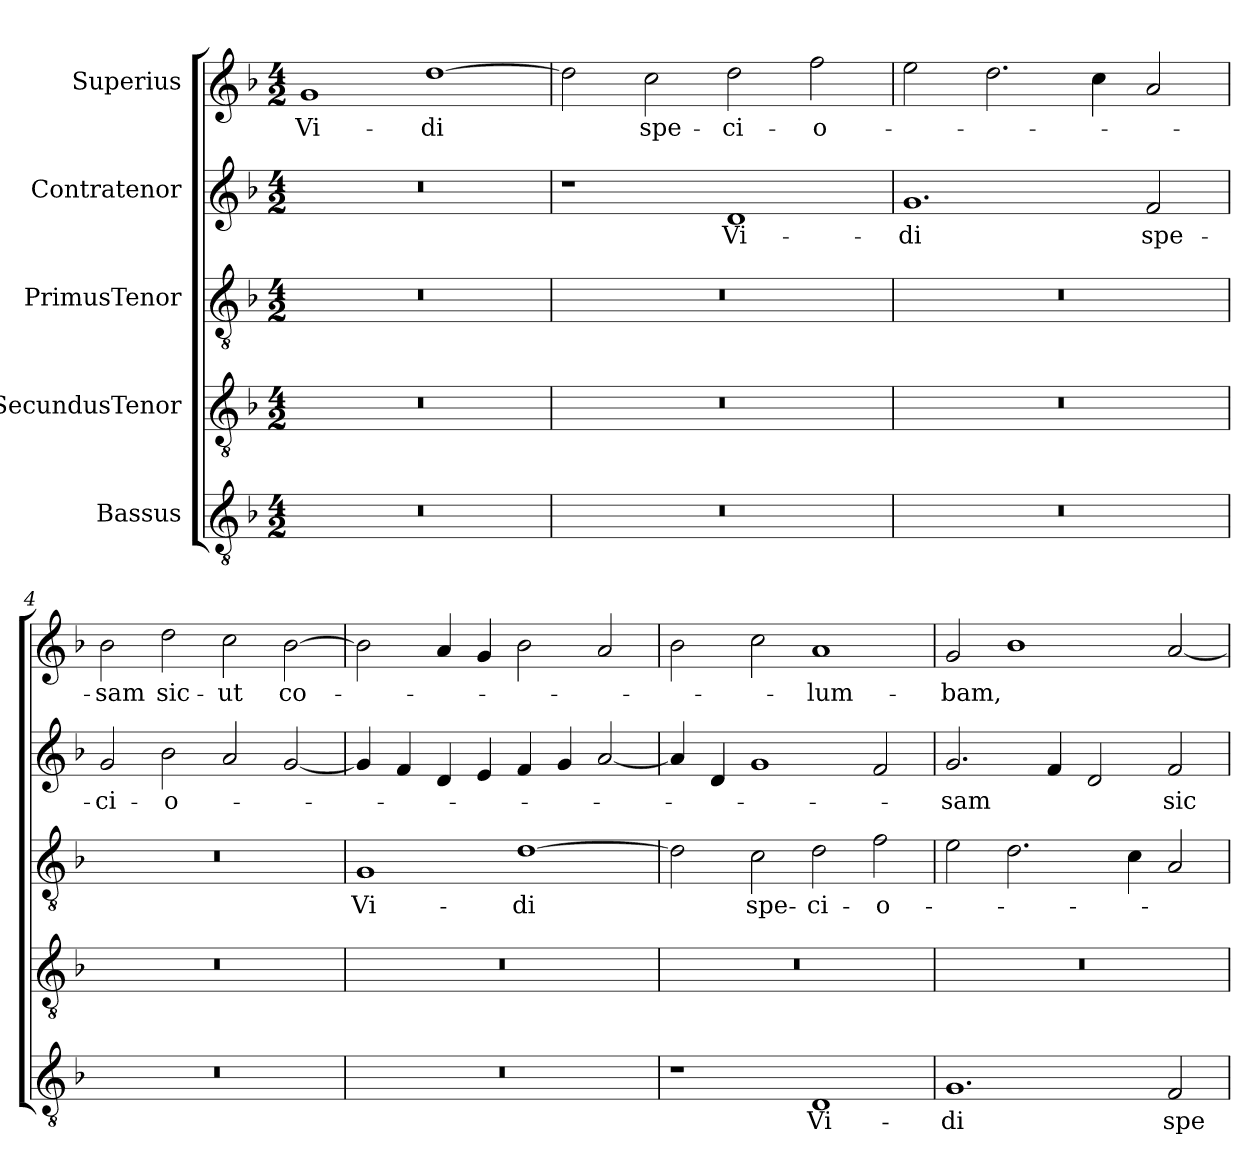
**kern	**text	**kern	**kern	**text	**kern	**text	**kern	**text
*part5	*part5	*part4	*part3	*part3	*part2	*part2	*part1	*part1
*staff5	*staff5	*staff4	*staff3	*staff3	*staff2	*staff2	*staff1	*staff1
*I"Bassus	*	*I"SecundusTenor	*I"PrimusTenor	*	*I"Contratenor	*	*I"Superius	*
*clefGv2	*	*clefGv2	*clefGv2	*	*clefG2	*	*clefG2	*
*k[b-]	*	*k[b-]	*k[b-]	*	*k[b-]	*	*k[b-]	*
*M4/2	*	*M4/2	*M4/2	*	*M4/2	*	*M4/2	*
=1	=1	=1	=1	=1	=1	=1	=1	=1
0r	.	0r	0r	.	0r	.	1g/	Vi-
.	.	.	.	.	.	.	[1dd\	-di
=2	=2	=2	=2	=2	=2	=2	=2	=2
0r	.	0r	0r	.	1r	.	2dd\]	.
.	.	.	.	.	.	.	2cc\	spe-
.	.	.	.	.	1d/	Vi-	2dd\	-ci-
.	.	.	.	.	.	.	2ff\	-o-
=3	=3	=3	=3	=3	=3	=3	=3	=3
0r	.	0r	0r	.	1.g/	-di	2ee\	.
.	.	.	.	.	.	.	2.dd\	.
.	.	.	.	.	.	.	4cc\	.
.	.	.	.	.	2f/	spe-	2a/	.
=4	=4	=4	=4	=4	=4	=4	=4	=4
0r	.	0r	0r	.	2g/	-ci-	2b-\	-sam
.	.	.	.	.	2b-\	-o-	2dd\	sic-
.	.	.	.	.	2a/	.	2cc\	-ut
.	.	.	.	.	[2g/	.	[2b-\	co-
=5	=5	=5	=5	=5	=5	=5	=5	=5
0r	.	0r	1G/	Vi-	4g/]	.	2b-\]	.
.	.	.	.	.	4f/	.	.	.
.	.	.	.	.	4d/	.	4a/	.
.	.	.	.	.	4e/	.	4g/	.
.	.	.	[1d\	-di	4f/	.	2b-\	.
.	.	.	.	.	4g/	.	.	.
.	.	.	.	.	[2a/	.	2a/	.
=6	=6	=6	=6	=6	=6	=6	=6	=6
1r	.	0r	2d\]	.	4a/]	.	2b-\	.
.	.	.	.	.	4d/	.	.	.
.	.	.	2c\	spe-	1g/	.	2cc\	.
1D/	Vi-	.	2d\	-ci-	.	.	1a/	-lum-
.	.	.	2f\	-o-	2f/	.	.	.
=7	=7	=7	=7	=7	=7	=7	=7	=7
1.G/	-di	0r	2e\	.	2.g/	-sam	2g/	-bam,
.	.	.	2.d\	.	.	.	1b-\	.
.	.	.	.	.	4f/	.	.	.
.	.	.	.	.	2d/	.	.	.
.	.	.	4c\	.	.	.	.	.
2F/	spe-	.	2A/	.	2f/	sic-	[2a/	.
=	=	=	=	=	=	=	=	=
*-	*-	*-	*-	*-	*-	*-	*-	*-
